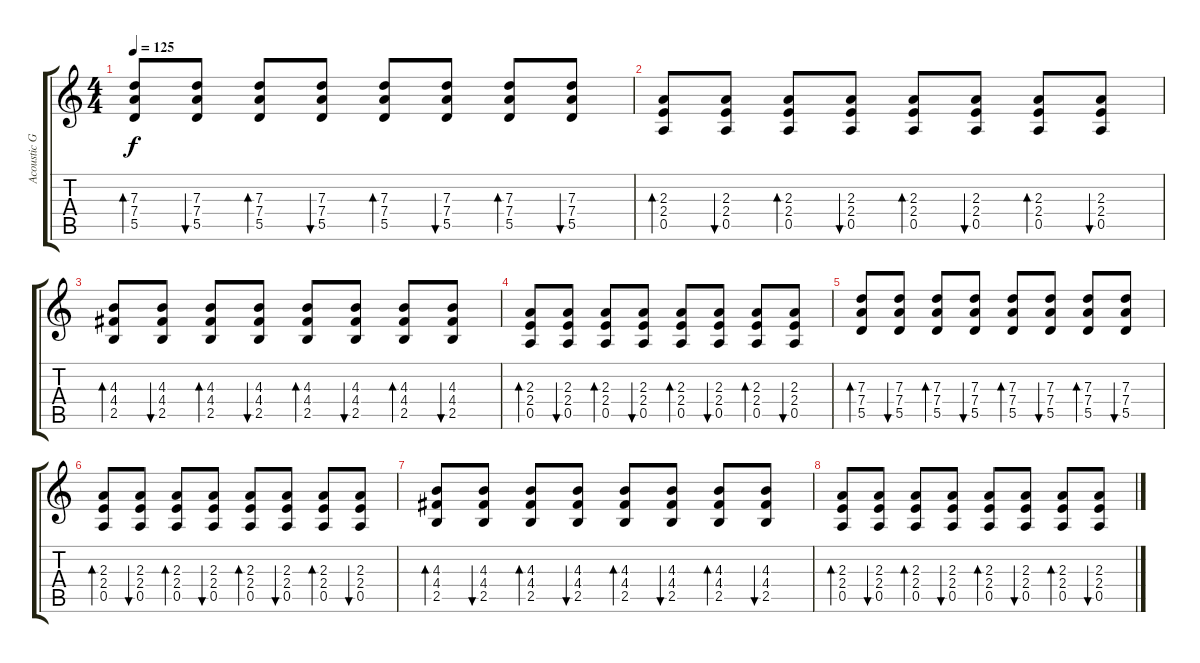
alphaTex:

\track ("Acoustic Guitar" "Acoustic G") {instrument acousticguitarsteel}
\staff {score tabs}
\tuning (E4 B3 G3 D3 A2 E2) {hide}
\ts (4 4)
\tempo 125
\clef g2
\ks c
(7.3 7.4 5.5).8{bd 120 dy f} (7.3 7.4 5.5).8{bu 120} (7.3 7.4 5.5).8{bd 120} (7.3 7.4 5.5).8{bu 120} (7.3 7.4 5.5).8{bd 120} (7.3 7.4 5.5).8{bu 120} (7.3 7.4 5.5).8{bd 120} (7.3 7.4 5.5).8{bu 120} |
(2.3 2.4 0.5).8{bd 120} (2.3 2.4 0.5).8{bu 120} (2.3 2.4 0.5).8{bd 120} (2.3 2.4 0.5).8{bu 120} (2.3 2.4 0.5).8{bd 120} (2.3 2.4 0.5).8{bu 120} (2.3 2.4 0.5).8{bd 120} (2.3 2.4 0.5).8{bu 120} |
(4.3 4.4 2.5).8{bd 120} (4.3 4.4 2.5).8{bu 120} (4.3 4.4 2.5).8{bd 120} (4.3 4.4 2.5).8{bu 120} (4.3 4.4 2.5).8{bd 120} (4.3 4.4 2.5).8{bu 120} (4.3 4.4 2.5).8{bd 120} (4.3 4.4 2.5).8{bu 120} |
(2.3 2.4 0.5).8{bd 120} (2.3 2.4 0.5).8{bu 120} (2.3 2.4 0.5).8{bd 120} (2.3 2.4 0.5).8{bu 120} (2.3 2.4 0.5).8{bd 120} (2.3 2.4 0.5).8{bu 120} (2.3 2.4 0.5).8{bd 120} (2.3 2.4 0.5).8{bu 120} |
(7.3 7.4 5.5).8{bd 120} (7.3 7.4 5.5).8{bu 120} (7.3 7.4 5.5).8{bd 120} (7.3 7.4 5.5).8{bu 120} (7.3 7.4 5.5).8{bd 120} (7.3 7.4 5.5).8{bu 120} (7.3 7.4 5.5).8{bd 120} (7.3 7.4 5.5).8{bu 120} |
(2.3 2.4 0.5).8{bd 120} (2.3 2.4 0.5).8{bu 120} (2.3 2.4 0.5).8{bd 120} (2.3 2.4 0.5).8{bu 120} (2.3 2.4 0.5).8{bd 120} (2.3 2.4 0.5).8{bu 120} (2.3 2.4 0.5).8{bd 120} (2.3 2.4 0.5).8{bu 120} |
(4.3 4.4 2.5).8{bd 120} (4.3 4.4 2.5).8{bu 120} (4.3 4.4 2.5).8{bd 120} (4.3 4.4 2.5).8{bu 120} (4.3 4.4 2.5).8{bd 120} (4.3 4.4 2.5).8{bu 120} (4.3 4.4 2.5).8{bd 120} (4.3 4.4 2.5).8{bu 120} |
(2.3 2.4 0.5).8{bd 120} (2.3 2.4 0.5).8{bu 120} (2.3 2.4 0.5).8{bd 120} (2.3 2.4 0.5).8{bu 120} (2.3 2.4 0.5).8{bd 120} (2.3 2.4 0.5).8{bu 120} (2.3 2.4 0.5).8{bd 120} (2.3 2.4 0.5).8{bu 120}
